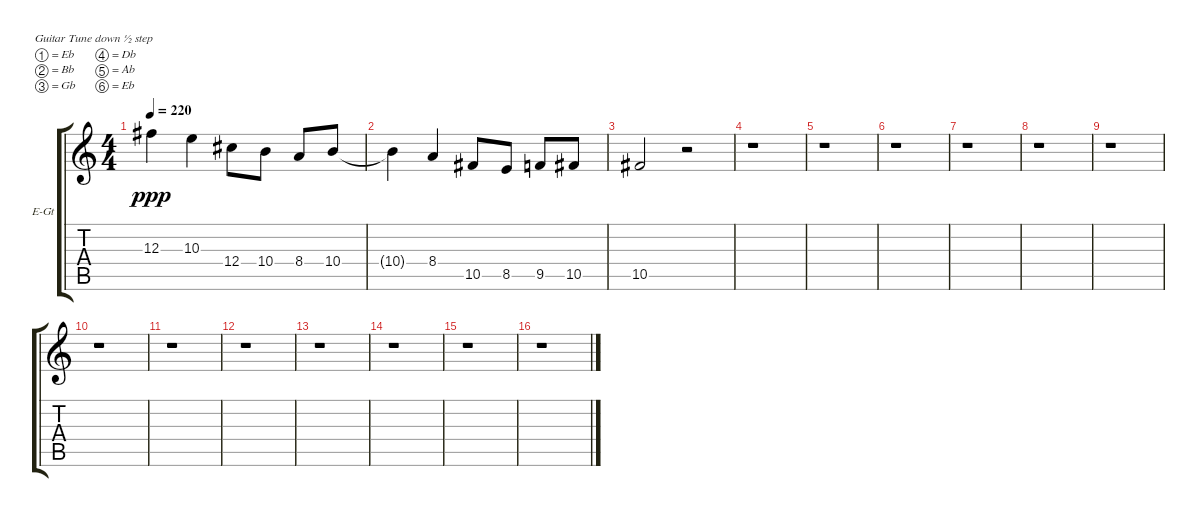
\bracketExtendMode groupsimilarinstruments
\firstSystemTrackNameOrientation horizontal
\otherSystemsTrackNameOrientation horizontal
\track ("Guitar 3" "E-Gt") {instrument acousticgrandpiano}
\staff {score tabs}
\tuning (Eb4 Bb3 Gb3 Db3 Ab2 Eb2)
\displaytranspose 12
\ts (4 4)
\tempo 220
\clef g2
\ks c
12.3{t}.4{dy ppp} 10.3.4 12.4.8 10.4.8 8.4.8 10.4.8 |
10.4{t}.4 8.4.4 10.5.8 8.5.8 9.5.8 10.5.8 |
10.5.2 r.2 |
r.1 |
r.1 |
r.1 |
r.1 |
r.1 |
r.1 |
r.1 |
r.1 |
r.1 |
r.1 |
r.1 |
r.1 |
r.1
